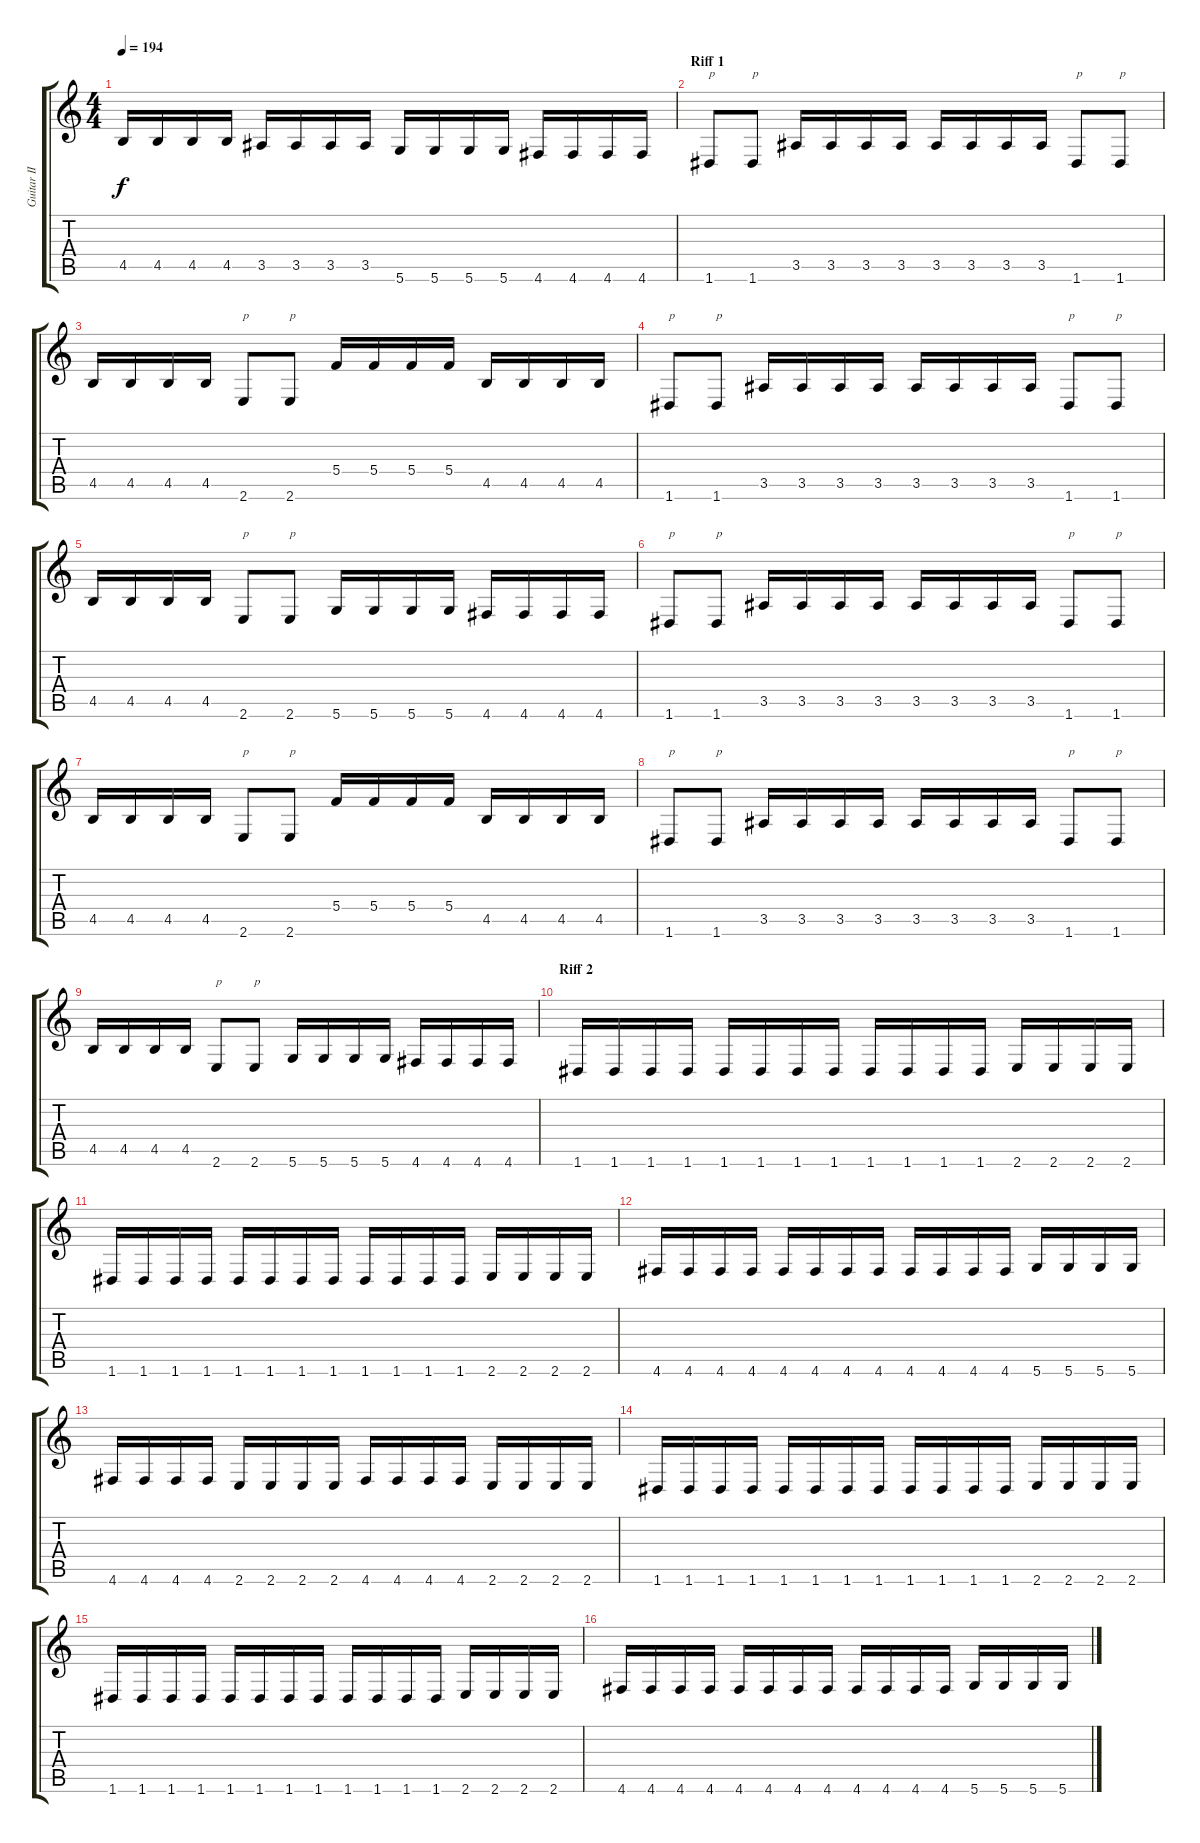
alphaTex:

\track ("Guitar II" "Guitar II") {instrument distortionguitar}
\staff {score tabs}
\tuning (D4 A3 F3 C3 G2 D2) {hide}
\ts (4 4)
\tempo 194
\clef g2
\ks c
4.5.16{dy f} 4.5.16 4.5.16 4.5.16 3.5.16 3.5.16 3.5.16 3.5.16 5.6.16 5.6.16 5.6.16 5.6.16 4.6.16 4.6.16 4.6.16 4.6.16 |
\section ("" "Riff 1")
1.6.8{txt "p"} 1.6.8{txt "p"} 3.5.16 3.5.16 3.5.16 3.5.16 3.5.16 3.5.16 3.5.16 3.5.16 1.6.8{txt "p"} 1.6.8{txt "p"} |
4.5.16 4.5.16 4.5.16 4.5.16 2.6.8{txt "p"} 2.6.8{txt "p"} 5.4.16 5.4.16 5.4.16 5.4.16 4.5.16 4.5.16 4.5.16 4.5.16 |
1.6.8{txt "p"} 1.6.8{txt "p"} 3.5.16 3.5.16 3.5.16 3.5.16 3.5.16 3.5.16 3.5.16 3.5.16 1.6.8{txt "p"} 1.6.8{txt "p"} |
4.5.16 4.5.16 4.5.16 4.5.16 2.6.8{txt "p"} 2.6.8{txt "p"} 5.6.16 5.6.16 5.6.16 5.6.16 4.6.16 4.6.16 4.6.16 4.6.16 |
1.6.8{txt "p"} 1.6.8{txt "p"} 3.5.16 3.5.16 3.5.16 3.5.16 3.5.16 3.5.16 3.5.16 3.5.16 1.6.8{txt "p"} 1.6.8{txt "p"} |
4.5.16 4.5.16 4.5.16 4.5.16 2.6.8{txt "p"} 2.6.8{txt "p"} 5.4.16 5.4.16 5.4.16 5.4.16 4.5.16 4.5.16 4.5.16 4.5.16 |
1.6.8{txt "p"} 1.6.8{txt "p"} 3.5.16 3.5.16 3.5.16 3.5.16 3.5.16 3.5.16 3.5.16 3.5.16 1.6.8{txt "p"} 1.6.8{txt "p"} |
4.5.16 4.5.16 4.5.16 4.5.16 2.6.8{txt "p"} 2.6.8{txt "p"} 5.6.16 5.6.16 5.6.16 5.6.16 4.6.16 4.6.16 4.6.16 4.6.16 |
\section ("" "Riff 2")
1.6.16 1.6.16 1.6.16 1.6.16 1.6.16 1.6.16 1.6.16 1.6.16 1.6.16 1.6.16 1.6.16 1.6.16 2.6.16 2.6.16 2.6.16 2.6.16 |
1.6.16 1.6.16 1.6.16 1.6.16 1.6.16 1.6.16 1.6.16 1.6.16 1.6.16 1.6.16 1.6.16 1.6.16 2.6.16 2.6.16 2.6.16 2.6.16 |
4.6.16 4.6.16 4.6.16 4.6.16 4.6.16 4.6.16 4.6.16 4.6.16 4.6.16 4.6.16 4.6.16 4.6.16 5.6.16 5.6.16 5.6.16 5.6.16 |
4.6.16 4.6.16 4.6.16 4.6.16 2.6.16 2.6.16 2.6.16 2.6.16 4.6.16 4.6.16 4.6.16 4.6.16 2.6.16 2.6.16 2.6.16 2.6.16 |
1.6.16 1.6.16 1.6.16 1.6.16 1.6.16 1.6.16 1.6.16 1.6.16 1.6.16 1.6.16 1.6.16 1.6.16 2.6.16 2.6.16 2.6.16 2.6.16 |
1.6.16 1.6.16 1.6.16 1.6.16 1.6.16 1.6.16 1.6.16 1.6.16 1.6.16 1.6.16 1.6.16 1.6.16 2.6.16 2.6.16 2.6.16 2.6.16 |
4.6.16 4.6.16 4.6.16 4.6.16 4.6.16 4.6.16 4.6.16 4.6.16 4.6.16 4.6.16 4.6.16 4.6.16 5.6.16 5.6.16 5.6.16 5.6.16
